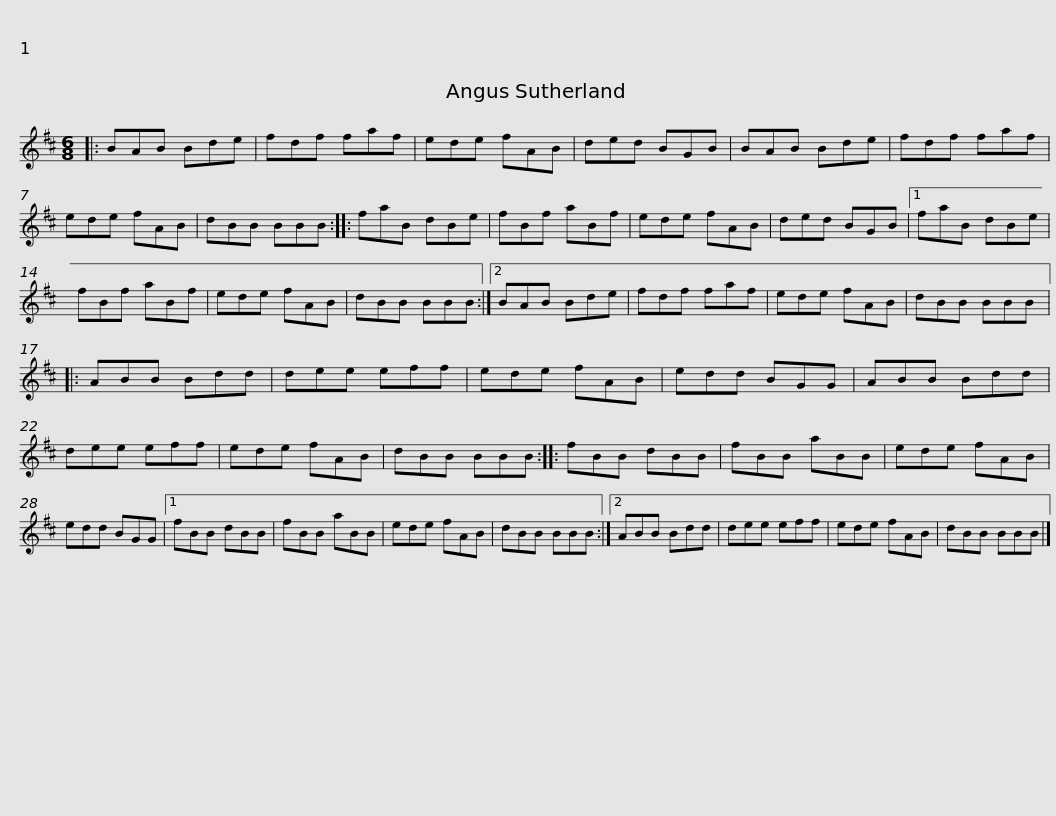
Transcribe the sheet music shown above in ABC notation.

X:1
L:1/8
M:6/8
I:linebreak $
K:Bmin
V:1 treble
V:1
|: BAB Bde | fdf faf | ede fAB | ded BGB | BAB Bde | %5
 fdf faf | ede fAB |$ dBB BBB :: faB dBe | fBf aBf | %10
 ede fAB | ded BGB |1 faB dBe | fBf aBf |$ ede fAB | %15
 dBB BBB :|2 BAB Bde | fdf faf | ede fAB | dBB BBB |: %20
 ABB Bdd |$ dee eff | ede fAB | edd BGG | ABB Bdd | %25
 dee eff | ede fAB | dBB BBB ::$ fBB dBB | fBB aBB | %30
 ede fAB | edd BGG |1 fBB dBB | fBB aBB | ede fAB |$ %35
 dBB BBB :|2 ABB Bdd | dee eff | ede fAB | dBB BBB |] %40
